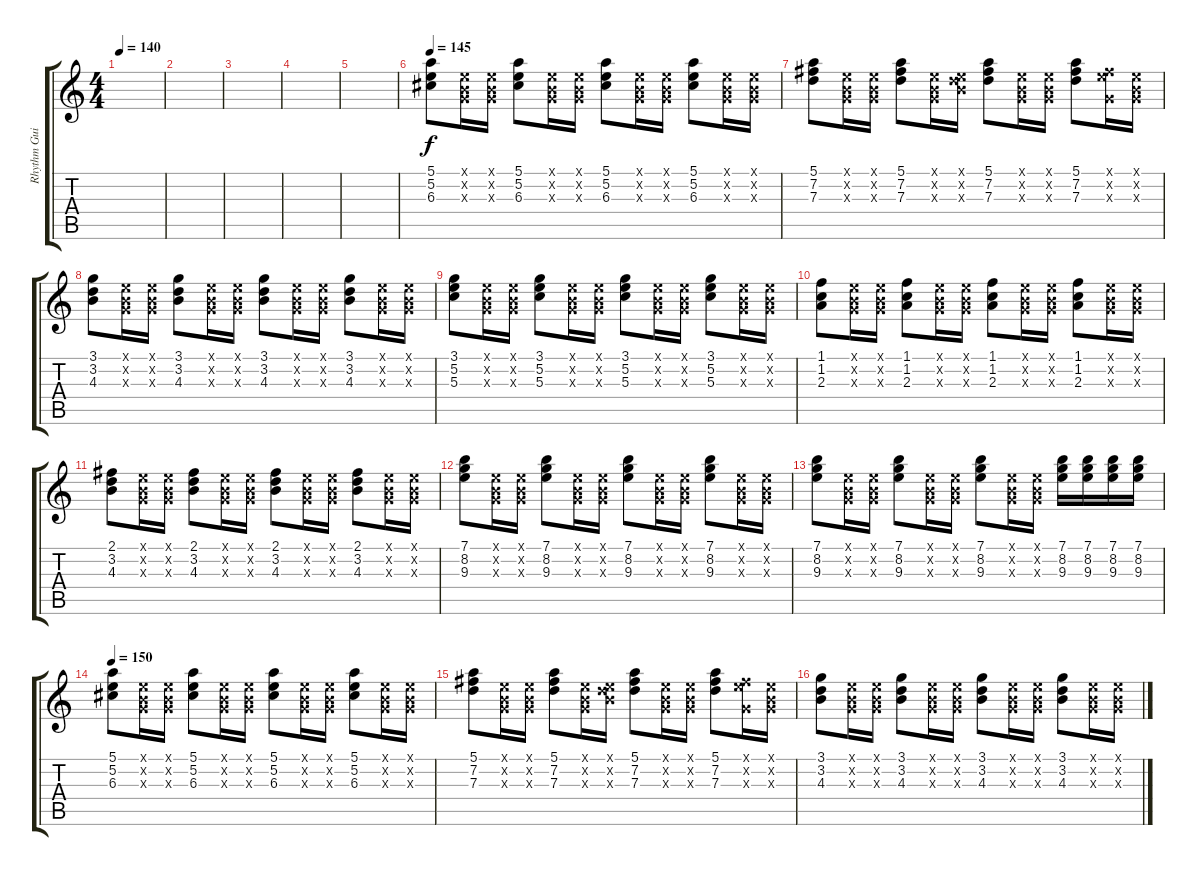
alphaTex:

\track ("Rhythm Guitar Clean" "Rhythm Gui") {instrument electricguitarclean}
\staff {score tabs}
\tuning (E4 B3 G3 D3 A2 E2) {hide}
\ts (4 4)
\tempo 140
\clef g2
\ks c
|
|
|
|
|
\tempo 145
(5.1 5.2 6.3).8 (0.1{x} 0.2{x} 0.3{x}).16 (0.1{x} 0.2{x} 0.3{x}).16 (5.1 5.2 6.3).8 (0.1{x} 0.2{x} 0.3{x}).16 (0.1{x} 0.2{x} 0.3{x}).16 (5.1 5.2 6.3).8 (0.1{x} 0.2{x} 0.3{x}).16 (0.1{x} 0.2{x} 0.3{x}).16 (5.1 5.2 6.3).8 (0.1{x} 0.2{x} 0.3{x}).16 (0.1{x} 0.2{x} 0.3{x}).16 |
(5.1 7.2 7.3).8 (0.1{x} 0.2{x} 0.3{x}).16 (0.1{x} 0.2{x} 0.3{x}).16 (5.1 7.2 7.3).8 (0.1{x} 0.2{x} 0.3{x}).16 (0.1{x} 0.2{x} 7.3{x}).16 (5.1 7.2 7.3).8 (0.1{x} 0.2{x} 0.3{x}).16 (0.1{x} 0.2{x} 0.3{x}).16 (5.1 7.2 7.3).8 (0.1{x} 7.2{x} 0.3{x}).16 (0.1{x} 0.2{x} 0.3{x}).16 |
(3.1 3.2 4.3).8 (0.1{x} 0.2{x} 0.3{x}).16 (0.1{x} 0.2{x} 0.3{x}).16 (3.1 3.2 4.3).8 (0.1{x} 0.2{x} 0.3{x}).16 (0.1{x} 0.2{x} 0.3{x}).16 (3.1 3.2 4.3).8 (0.1{x} 0.2{x} 0.3{x}).16 (0.1{x} 0.2{x} 0.3{x}).16 (3.1 3.2 4.3).8 (0.1{x} 0.2{x} 0.3{x}).16 (0.1{x} 0.2{x} 0.3{x}).16 |
(3.1 5.2 5.3).8 (0.1{x} 0.2{x} 0.3{x}).16 (0.1{x} 0.2{x} 0.3{x}).16 (3.1 5.2 5.3).8 (0.1{x} 0.2{x} 0.3{x}).16 (0.1{x} 0.2{x} 0.3{x}).16 (3.1 5.2 5.3).8 (0.1{x} 0.2{x} 0.3{x}).16 (0.1{x} 0.2{x} 0.3{x}).16 (3.1 5.2 5.3).8 (0.1{x} 0.2{x} 0.3{x}).16 (0.1{x} 0.2{x} 0.3{x}).16 |
(1.1 1.2 2.3).8 (0.1{x} 0.2{x} 0.3{x}).16 (0.1{x} 0.2{x} 0.3{x}).16 (1.1 1.2 2.3).8 (0.1{x} 0.2{x} 0.3{x}).16 (0.1{x} 0.2{x} 0.3{x}).16 (1.1 1.2 2.3).8 (0.1{x} 0.2{x} 0.3{x}).16 (0.1{x} 0.2{x} 0.3{x}).16 (1.1 1.2 2.3).8 (0.1{x} 0.2{x} 0.3{x}).16 (0.1{x} 0.2{x} 0.3{x}).16 |
(2.1 3.2 4.3).8 (0.1{x} 0.2{x} 0.3{x}).16 (0.1{x} 0.2{x} 0.3{x}).16 (2.1 3.2 4.3).8 (0.1{x} 0.2{x} 0.3{x}).16 (0.1{x} 0.2{x} 0.3{x}).16 (2.1 3.2 4.3).8 (0.1{x} 0.2{x} 0.3{x}).16 (0.1{x} 0.2{x} 0.3{x}).16 (2.1 3.2 4.3).8 (0.1{x} 0.2{x} 0.3{x}).16 (0.1{x} 0.2{x} 0.3{x}).16 |
(7.1 8.2 9.3).8 (0.1{x} 0.2{x} 0.3{x}).16 (0.1{x} 0.2{x} 0.3{x}).16 (7.1 8.2 9.3).8 (0.1{x} 0.2{x} 0.3{x}).16 (0.1{x} 0.2{x} 0.3{x}).16 (7.1 8.2 9.3).8 (0.1{x} 0.2{x} 0.3{x}).16 (0.1{x} 0.2{x} 0.3{x}).16 (7.1 8.2 9.3).8 (0.1{x} 0.2{x} 0.3{x}).16 (0.1{x} 0.2{x} 0.3{x}).16 |
(7.1 8.2 9.3).8 (0.1{x} 0.2{x} 0.3{x}).16 (0.1{x} 0.2{x} 0.3{x}).16 (7.1 8.2 9.3).8 (0.1{x} 0.2{x} 0.3{x}).16 (0.1{x} 0.2{x} 0.3{x}).16 (7.1 8.2 9.3).8 (0.1{x} 0.2{x} 0.3{x}).16 (0.1{x} 0.2{x} 0.3{x}).16 (7.1 8.2 9.3).16 (7.1 8.2 9.3).16 (7.1 8.2 9.3).16 (7.1 8.2 9.3).16 |
\tempo 150
(5.1 5.2 6.3).8 (0.1{x} 0.2{x} 0.3{x}).16 (0.1{x} 0.2{x} 0.3{x}).16 (5.1 5.2 6.3).8 (0.1{x} 0.2{x} 0.3{x}).16 (0.1{x} 0.2{x} 0.3{x}).16 (5.1 5.2 6.3).8 (0.1{x} 0.2{x} 0.3{x}).16 (0.1{x} 0.2{x} 0.3{x}).16 (5.1 5.2 6.3).8 (0.1{x} 0.2{x} 0.3{x}).16 (0.1{x} 0.2{x} 0.3{x}).16 |
(5.1 7.2 7.3).8 (0.1{x} 0.2{x} 0.3{x}).16 (0.1{x} 0.2{x} 0.3{x}).16 (5.1 7.2 7.3).8 (0.1{x} 0.2{x} 0.3{x}).16 (0.1{x} 0.2{x} 7.3{x}).16 (5.1 7.2 7.3).8 (0.1{x} 0.2{x} 0.3{x}).16 (0.1{x} 0.2{x} 0.3{x}).16 (5.1 7.2 7.3).8 (0.1{x} 7.2{x} 0.3{x}).16 (0.1{x} 0.2{x} 0.3{x}).16 |
(3.1 3.2 4.3).8 (0.1{x} 0.2{x} 0.3{x}).16 (0.1{x} 0.2{x} 0.3{x}).16 (3.1 3.2 4.3).8 (0.1{x} 0.2{x} 0.3{x}).16 (0.1{x} 0.2{x} 0.3{x}).16 (3.1 3.2 4.3).8 (0.1{x} 0.2{x} 0.3{x}).16 (0.1{x} 0.2{x} 0.3{x}).16 (3.1 3.2 4.3).8 (0.1{x} 0.2{x} 0.3{x}).16 (0.1{x} 0.2{x} 0.3{x}).16
